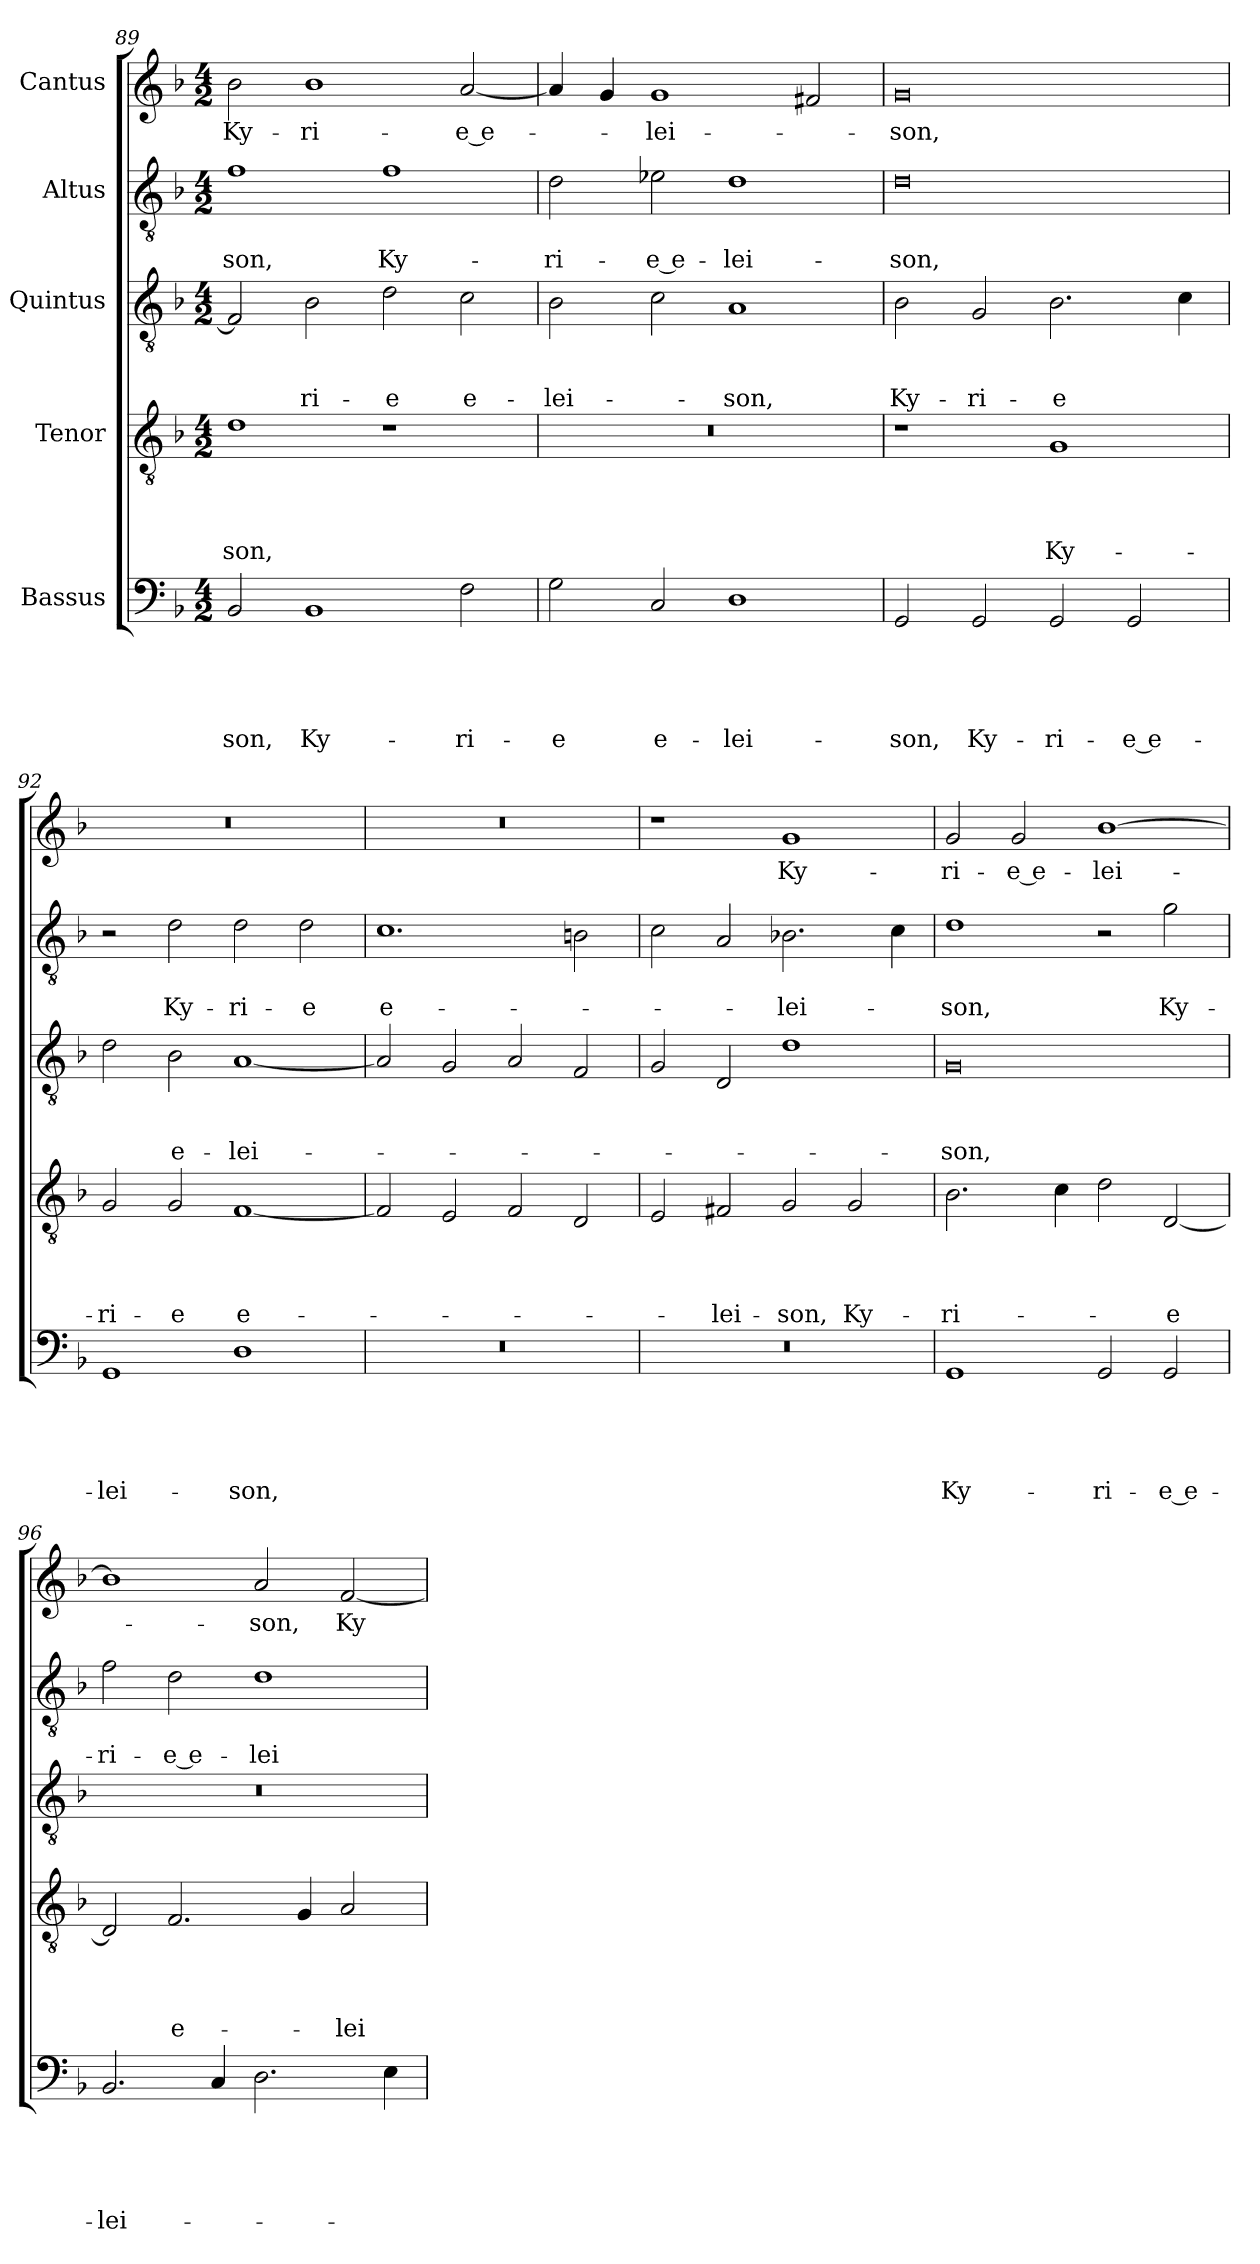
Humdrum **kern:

**kern	**text	**text	**text	**text	**text	**kern	**text	**text	**text	**text	**kern	**text	**text	**text	**kern	**text	**text	**kern	**text
*part5	*part5	*part5	*part5	*part5	*part5	*part4	*part4	*part4	*part4	*part4	*part3	*part3	*part3	*part3	*part2	*part2	*part2	*part1	*part1
*staff5	*staff5	*staff5	*staff5	*staff5	*staff5	*staff4	*staff4	*staff4	*staff4	*staff4	*staff3	*staff3	*staff3	*staff3	*staff2	*staff2	*staff2	*staff1	*staff1
*I"Bassus	*	*	*	*	*	*I"Tenor	*	*	*	*	*I"Quintus	*	*	*	*I"Altus	*	*	*I"Cantus	*
*clefF4	*	*	*	*	*	*clefGv2	*	*	*	*	*clefGv2	*	*	*	*clefGv2	*	*	*clefG2	*
*k[b-]	*	*	*	*	*	*k[b-]	*	*	*	*	*k[b-]	*	*	*	*k[b-]	*	*	*k[b-]	*
*M4/2	*	*	*	*	*	*M4/2	*	*	*	*	*M4/2	*	*	*	*M4/2	*	*	*M4/2	*
=89	=89	=89	=89	=89	=89	=89	=89	=89	=89	=89	=89	=89	=89	=89	=89	=89	=89	=89	=89
2BB-/	.	.	.	.	-son,	1d\	.	.	.	-son,	2F/]	.	.	.	1f\	.	-son,	2b-\	Ky-
1BB-/	.	.	.	.	Ky-	.	.	.	.	.	2B-\	.	.	-ri-	.	.	.	1b-\	-ri-
.	.	.	.	.	.	1r	.	.	.	.	2d\	.	.	-e	1f\	.	Ky-	.	.
2F\	.	.	.	.	-ri-	.	.	.	.	.	2c\	.	.	e-	.	.	.	[2a/	-e e-
=90	=90	=90	=90	=90	=90	=90	=90	=90	=90	=90	=90	=90	=90	=90	=90	=90	=90	=90	=90
2G\	.	.	.	.	-e	0r	.	.	.	.	2B-\	.	.	-lei-	2d\	.	-ri-	4a/]	.
.	.	.	.	.	.	.	.	.	.	.	.	.	.	.	.	.	.	4g/	.
2C/	.	.	.	.	e-	.	.	.	.	.	2c\	.	.	.	2e-X\	.	-e e-	1g/	-lei-
1D\	.	.	.	.	-lei-	.	.	.	.	.	1A/	.	.	-son,	1d\	.	-lei-	.	.
.	.	.	.	.	.	.	.	.	.	.	.	.	.	.	.	.	.	2f#X/	.
=91	=91	=91	=91	=91	=91	=91	=91	=91	=91	=91	=91	=91	=91	=91	=91	=91	=91	=91	=91
2GG/	.	.	.	.	-son,	1r	.	.	.	.	2B-\	.	.	Ky-	0d\	.	-son,	0g/	-son,
2GG/	.	.	.	.	Ky-	.	.	.	.	.	2G/	.	.	-ri-	.	.	.	.	.
2GG/	.	.	.	.	-ri-	1G/	.	.	.	Ky-	2.B-\	.	.	-e	.	.	.	.	.
2GG/	.	.	.	.	-e e-	.	.	.	.	.	.	.	.	.	.	.	.	.	.
.	.	.	.	.	.	.	.	.	.	.	4c\	.	.	.	.	.	.	.	.
=92	=92	=92	=92	=92	=92	=92	=92	=92	=92	=92	=92	=92	=92	=92	=92	=92	=92	=92	=92
1GG/	.	.	.	.	-lei-	2G/	.	.	.	-ri-	2d\	.	.	.	2r	.	.	0r	.
.	.	.	.	.	.	2G/	.	.	.	-e	2B-\	.	.	e-	2d\	.	Ky-	.	.
1D\	.	.	.	.	-son,	[1F/	.	.	.	e-	[1A/	.	.	-lei-	2d\	.	-ri-	.	.
.	.	.	.	.	.	.	.	.	.	.	.	.	.	.	2d\	.	-e	.	.
=93	=93	=93	=93	=93	=93	=93	=93	=93	=93	=93	=93	=93	=93	=93	=93	=93	=93	=93	=93
0r	.	.	.	.	.	2F/]	.	.	.	.	2A/]	.	.	.	1.c\	.	e-	0r	.
.	.	.	.	.	.	2E/	.	.	.	.	2G/	.	.	.	.	.	.	.	.
.	.	.	.	.	.	2F/	.	.	.	.	2A/	.	.	.	.	.	.	.	.
.	.	.	.	.	.	2D/	.	.	.	.	2F/	.	.	.	2Bn\	.	.	.	.
=94	=94	=94	=94	=94	=94	=94	=94	=94	=94	=94	=94	=94	=94	=94	=94	=94	=94	=94	=94
0r	.	.	.	.	.	2E/	.	.	.	.	2G/	.	.	.	2c\	.	.	1r	.
.	.	.	.	.	.	2F#X/	.	.	.	-lei-	2D/	.	.	.	2A/	.	.	.	.
.	.	.	.	.	.	2G/	.	.	.	-son,	1d\	.	.	.	2.B-X\	.	-lei-	1g/	Ky-
.	.	.	.	.	.	2G/	.	.	.	Ky-	.	.	.	.	.	.	.	.	.
.	.	.	.	.	.	.	.	.	.	.	.	.	.	.	4c\	.	.	.	.
=95	=95	=95	=95	=95	=95	=95	=95	=95	=95	=95	=95	=95	=95	=95	=95	=95	=95	=95	=95
1GG/	.	.	.	.	Ky-	2.B-\	.	.	.	-ri-	0G/	.	.	-son,	1d\	.	-son,	2g/	-ri-
.	.	.	.	.	.	.	.	.	.	.	.	.	.	.	.	.	.	2g/	-e e-
.	.	.	.	.	.	4c\	.	.	.	.	.	.	.	.	.	.	.	.	.
2GG/	.	.	.	.	-ri-	2d\	.	.	.	.	.	.	.	.	2r	.	.	[1b-\	-lei-
2GG/	.	.	.	.	-e e-	[2D/	.	.	.	-e	.	.	.	.	2g\	.	Ky-	.	.
=96	=96	=96	=96	=96	=96	=96	=96	=96	=96	=96	=96	=96	=96	=96	=96	=96	=96	=96	=96
2.BB-/	.	.	.	.	-lei-	2D/]	.	.	.	.	0r	.	.	.	2f\	.	-ri-	1b-\]	.
.	.	.	.	.	.	2.F/	.	.	.	e-	.	.	.	.	2d\	.	-e e-	.	.
4C/	.	.	.	.	.	.	.	.	.	.	.	.	.	.	.	.	.	.	.
2.D\	.	.	.	.	.	.	.	.	.	.	.	.	.	.	1d\	.	-lei-	2a/	-son,
.	.	.	.	.	.	4G/	.	.	.	.	.	.	.	.	.	.	.	.	.
.	.	.	.	.	.	2A/	.	.	.	-lei-	.	.	.	.	.	.	.	[2f/	Ky-
4E\	.	.	.	.	.	.	.	.	.	.	.	.	.	.	.	.	.	.	.
=	=	=	=	=	=	=	=	=	=	=	=	=	=	=	=	=	=	=	=
*-	*-	*-	*-	*-	*-	*-	*-	*-	*-	*-	*-	*-	*-	*-	*-	*-	*-	*-	*-
